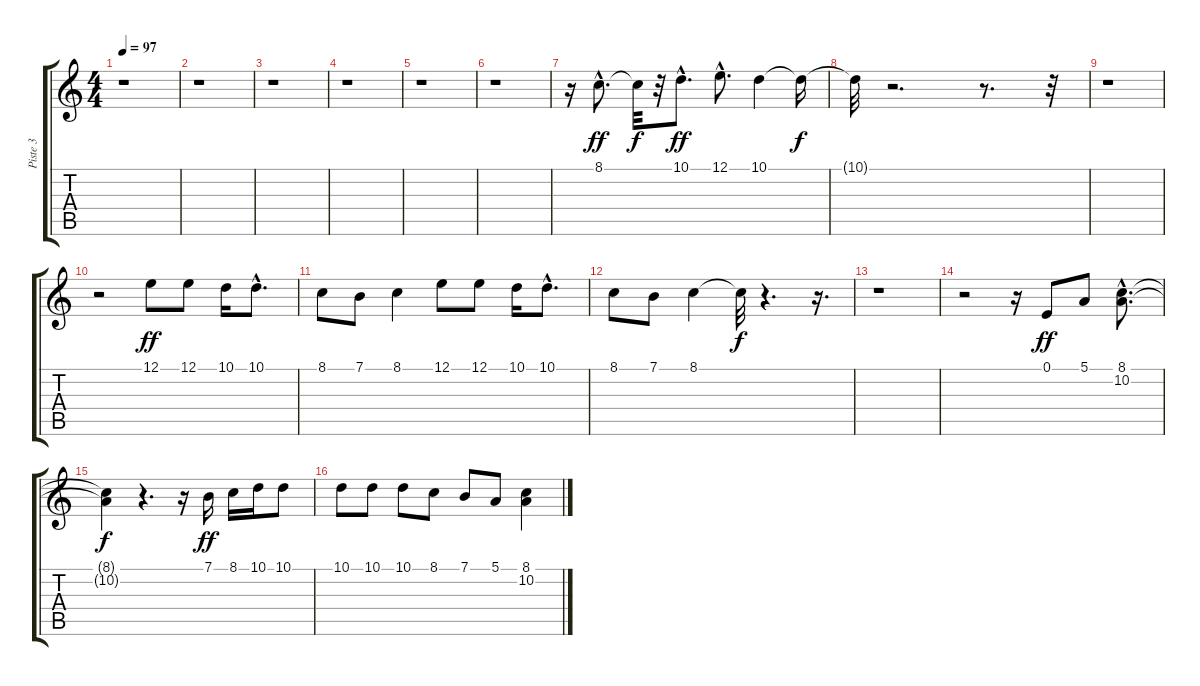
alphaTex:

\track ("Piste 3" "Piste 3") {instrument choiraahs}
\staff {score tabs}
\tuning (E4 B3 G3 D3 A2 E2) {hide}
\ts (4 4)
\tempo 97
\clef g2
\ks c
r.1{dy f} |
r.1 |
r.1 |
r.1 |
r.1 |
r.1 |
r.16 8.1{hac}.8{d dy ff} 8.1{t}.32{dy f} r.32 10.1{hac}.8{d dy ff} 12.1{hac}.8{d} 10.1.4 10.1{t}.16{dy f} |
10.1{t}.32 r.2{d} r.8{d} r.32 |
r.1 |
r.2 12.1.8{dy ff} 12.1.8 10.1.16 10.1{hac}.8{d} |
8.1.8 7.1.8 8.1.4 12.1.8 12.1.8 10.1.16 10.1{hac}.8{d} |
8.1.8 7.1.8 8.1.4 8.1{t}.32{dy f} r.4{d} r.16{d} |
r.1 |
r.2 r.16 0.1.8{dy ff} 5.1.8 (8.1{hac} 10.2{hac}).8{d} |
(8.1{t} 10.2{t}).4{dy f} r.4{d} r.16 7.1.16{dy ff} 8.1.16 10.1.16 10.1.8 |
10.1.8 10.1.8 10.1.8 8.1.8 7.1.8 5.1.8 (8.1 10.2).4
